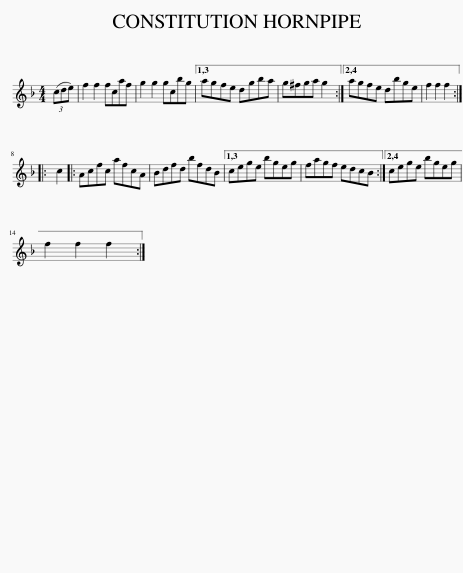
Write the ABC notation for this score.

X:1
L:1/8
M:4/4
I:linebreak $
K:F
V:1 treble
V:1
 (3(cde) | f2 f2 fcaf | g2 g2 gcbg |1,3 agfe dgba | g^fga g2 :|2,4 %5
 agfe dbge | f2 f2 f2 ::$ c2 |: Acfc afcA | Bdfd bfdB |1,3 %10
 cege bgeg | fagf edcB :|2,4 cege bgeg |$ f2 f2 f2 :| %14
